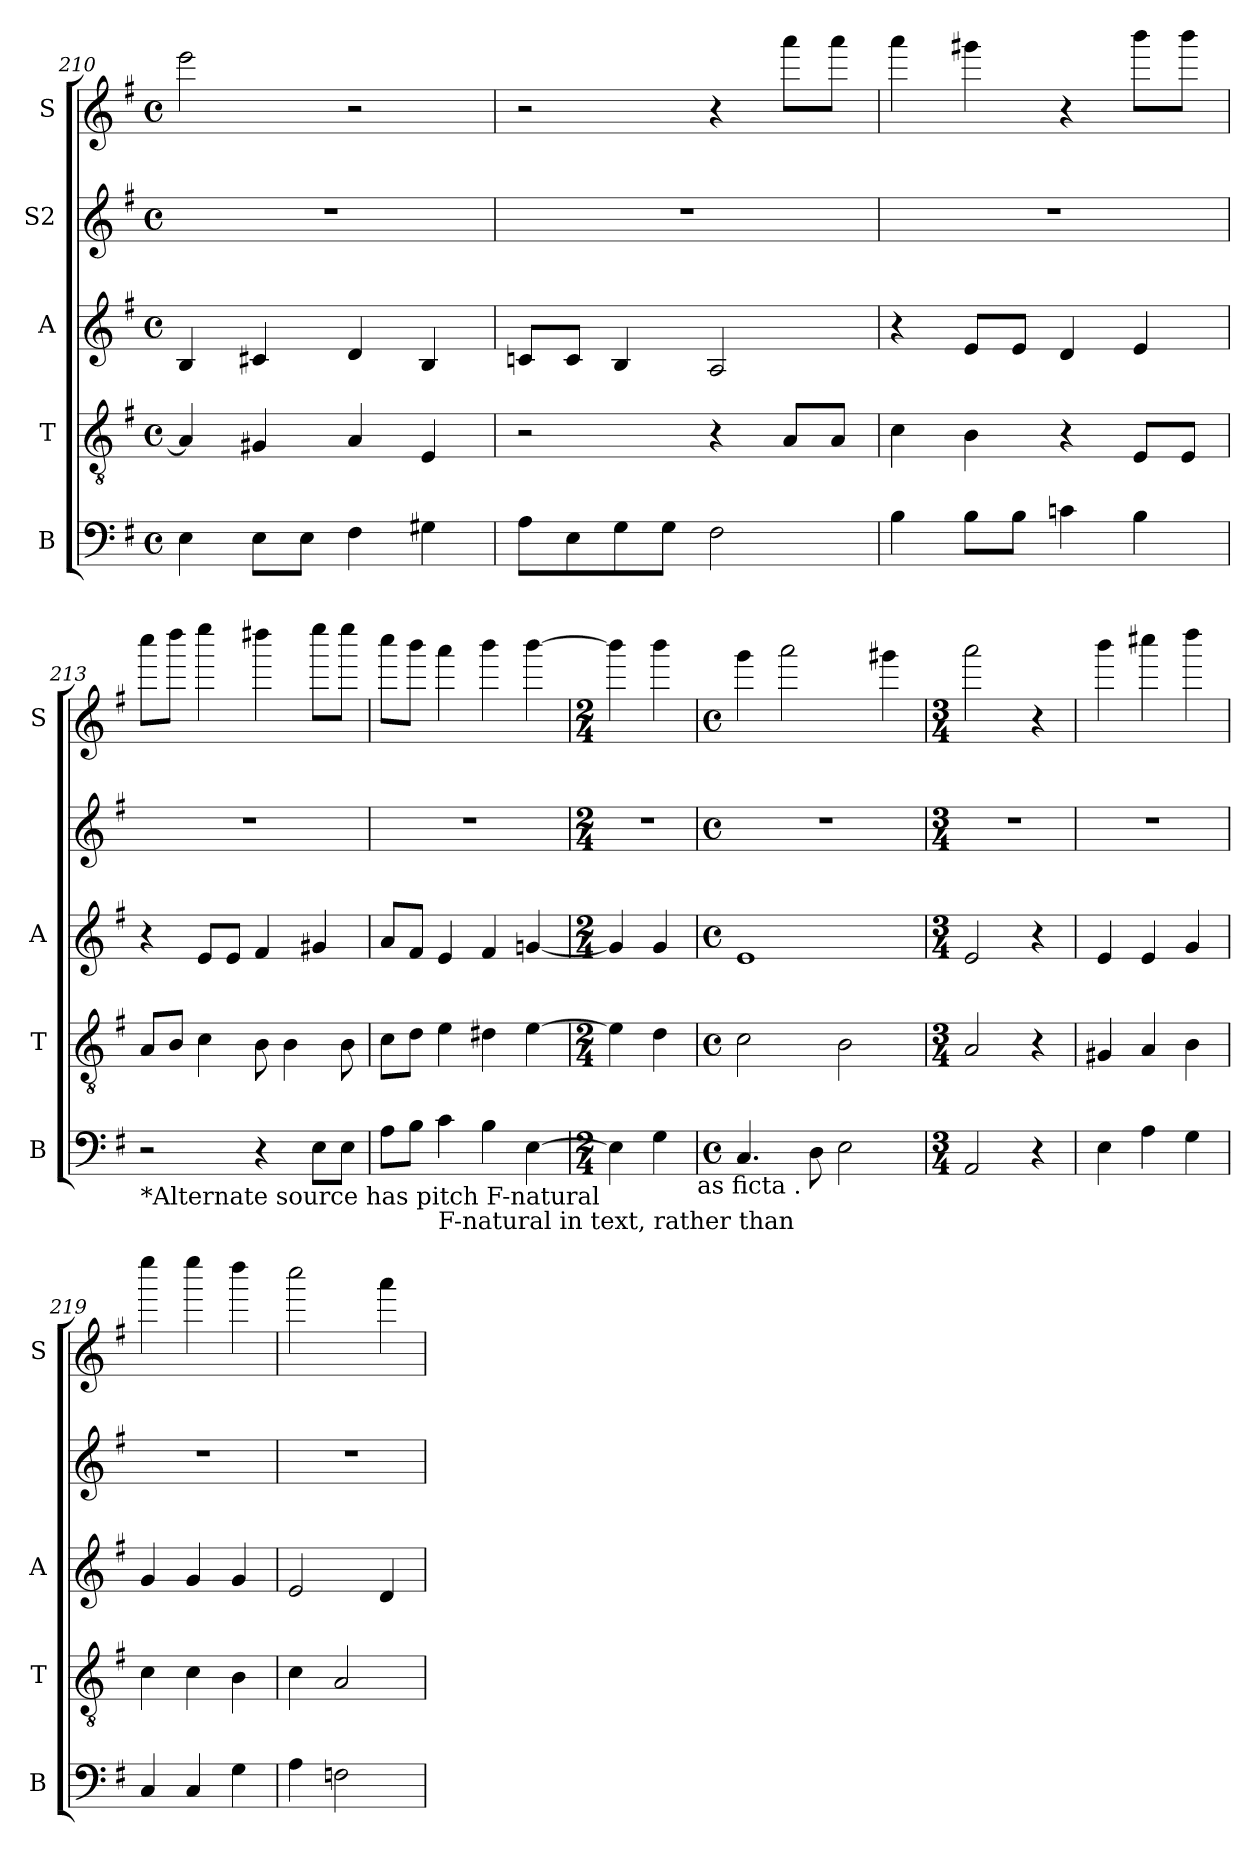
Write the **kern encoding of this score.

**kern	**kern	**kern	**kern	**kern
*part5	*part4	*part3	*part2	*part1
*staff5	*staff4	*staff3	*staff2	*staff1
*I"B	*I"T	*I"A	*I"S2	*I"S
*I'B	*I'T	*I'A	*	*I'S
*clefF4	*clefGv2	*clefG2	*clefG2	*clefG2
*k[f#]	*k[f#]	*k[f#]	*k[f#]	*k[f#]
*G:	*G:	*G:	*G:	*G:
*M4/4	*M4/4	*M4/4	*M4/4	*M4/4
*met(c)	*met(c)	*met(c)	*met(c)	*met(c)
=210	=210	=210	=210	=210
4E\	4A/]	4B/	1r	2eee\
8E\L	4G#X/	4c#X/	.	.
8E\J	.	.	.	.
4F#\	4A/	4d/	.	2r
4G#X\	4E/	4B/	.	.
=211	=211	=211	=211	=211
8A\L	2r	8cn/L	1r	2r
8E\	.	8c/J	.	.
8G\	.	4B/	.	.
8G\J	.	.	.	.
2F#\	4r	2A/	.	4r
.	8A/L	.	.	8aaa\L
.	8A/J	.	.	8aaa\J
=212	=212	=212	=212	=212
4B\	4c\	4r	1r	4aaa\
8B\L	4B\	8e/L	.	4ggg#X\
8B\J	.	8e/J	.	.
4cn\	4r	4d/	.	4r
4B\	8E/L	4e/	.	8bbb\L
.	8E/J	.	.	8bbb\J
!!LO:LB:g=z
=213	=213	=213	=213	=213
!LO:TX:b:t=*Alternate source has pitch F-natural	!	!	!	!
2r	8A/L	4r	1r	8cccc\L
.	8B/J	.	.	8dddd\J
.	4c\	8e/L	.	4eeee\
.	.	8e/J	.	.
4r	8B\	4f#/	.	4dddd#X\
.	4B\	.	.	.
8E\L	.	4g#X/	.	8eeee\L
8E\J	8B\	.	.	8eeee\J
=214	=214	=214	=214	=214
8A\L	8c\L	8a/L	1r	8cccc\L
8B\J	8d\J	8f#/J	.	8bbb\J
!LO:TX:b:t=F-natural in text, rather than	!	!	!	!
4c\	4e\	4e/	.	4aaa\
4B\	4d#X\	4f#/	.	4bbb\
[>4E\	[>4e\	[<4gn/	.	[>4bbb\
=215	=215	=215	=215	=215
*M2/4	*M2/4	*M2/4	*M2/4	*M2/4
4E\]	4e\]	4g/]	2r	4bbb\]
4G\	4d\	4g/	.	4bbb\
!LO:TX:b:t=as ficta .	!	!	!	!
=216	=216	=216	=216	=216
*M4/4	*M4/4	*M4/4	*M4/4	*M4/4
*met(c)	*met(c)	*met(c)	*met(c)	*met(c)
4.C/	2c\	1e	1r	4ggg\
.	.	.	.	2aaa\
8D\	.	.	.	.
2E\	2B\	.	.	.
.	.	.	.	4ggg#X\
=217	=217	=217	=217	=217
*M3/4	*M3/4	*M3/4	*M3/4	*M3/4
2AA/	2A/	2e/	2.r	2aaa\
4r	4r	4r	.	4r
=218	=218	=218	=218	=218
4E\	4G#X/	4e/	2.r	4bbb\
4A\	4A/	4e/	.	4cccc#X\
4G\	4B\	4g/	.	4dddd\
!!LO:PB:g=z
=219	=219	=219	=219	=219
4C/	4c\	4g/	2.r	4eeee\
4C/	4c\	4g/	.	4eeee\
4G\	4B\	4g/	.	4dddd\
=220	=220	=220	=220	=220
4A\	4c\	2e/	2.r	2cccc\
2Fn\	2A/	.	.	.
.	.	4d/	.	4aaa\
=	=	=	=	=
*-	*-	*-	*-	*-
